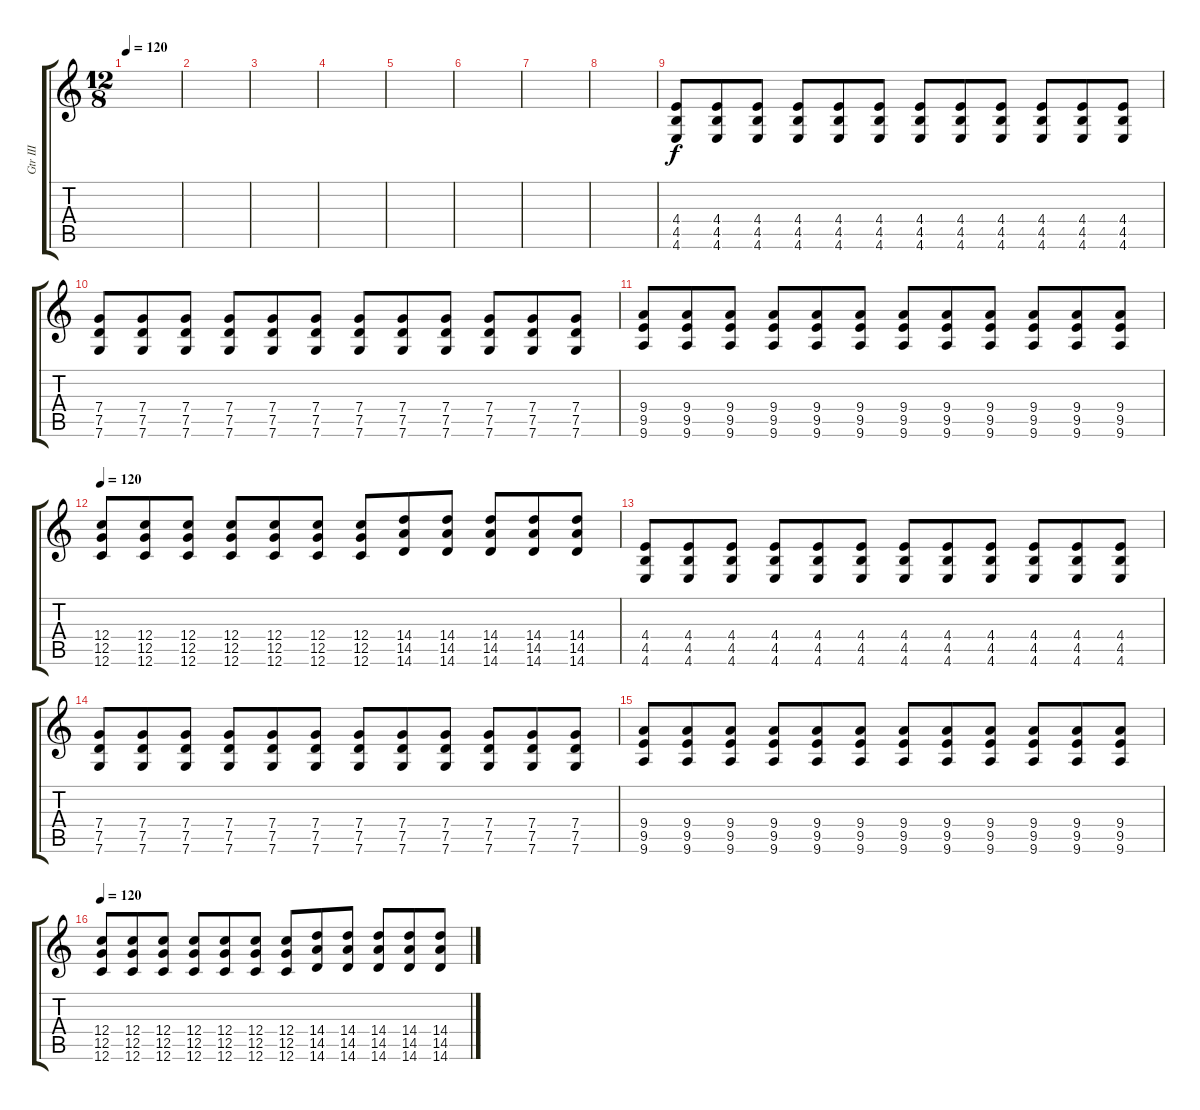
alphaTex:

\track ("Gtr III" "Gtr III") {instrument distortionguitar}
\staff {score tabs}
\tuning (D4 A3 F3 C3 G2 C2) {hide}
\ts (12 8)
\tempo 120
\clef g2
\ks c
|
|
|
|
|
|
|
|
(4.4 4.5 4.6).8 (4.4 4.5 4.6).8 (4.4 4.5 4.6).8 (4.4 4.5 4.6).8 (4.4 4.5 4.6).8 (4.4 4.5 4.6).8 (4.4 4.5 4.6).8 (4.4 4.5 4.6).8 (4.4 4.5 4.6).8 (4.4 4.5 4.6).8 (4.4 4.5 4.6).8 (4.4 4.5 4.6).8 |
(7.4 7.5 7.6).8 (7.4 7.5 7.6).8 (7.4 7.5 7.6).8 (7.4 7.5 7.6).8 (7.4 7.5 7.6).8 (7.4 7.5 7.6).8 (7.4 7.5 7.6).8 (7.4 7.5 7.6).8 (7.4 7.5 7.6).8 (7.4 7.5 7.6).8 (7.4 7.5 7.6).8 (7.4 7.5 7.6).8 |
(9.4 9.5 9.6).8 (9.4 9.5 9.6).8 (9.4 9.5 9.6).8 (9.4 9.5 9.6).8 (9.4 9.5 9.6).8 (9.4 9.5 9.6).8 (9.4 9.5 9.6).8 (9.4 9.5 9.6).8 (9.4 9.5 9.6).8 (9.4 9.5 9.6).8 (9.4 9.5 9.6).8 (9.4 9.5 9.6).8 |
\tempo 120
(12.4 12.5 12.6).8 (12.4 12.5 12.6).8 (12.4 12.5 12.6).8 (12.4 12.5 12.6).8 (12.4 12.5 12.6).8 (12.4 12.5 12.6).8 (12.4 12.5 12.6).8 (14.4 14.5 14.6).8 (14.4 14.5 14.6).8 (14.4 14.5 14.6).8 (14.4 14.5 14.6).8 (14.4 14.5 14.6).8 |
(4.4 4.5 4.6).8 (4.4 4.5 4.6).8 (4.4 4.5 4.6).8 (4.4 4.5 4.6).8 (4.4 4.5 4.6).8 (4.4 4.5 4.6).8 (4.4 4.5 4.6).8 (4.4 4.5 4.6).8 (4.4 4.5 4.6).8 (4.4 4.5 4.6).8 (4.4 4.5 4.6).8 (4.4 4.5 4.6).8 |
(7.4 7.5 7.6).8 (7.4 7.5 7.6).8 (7.4 7.5 7.6).8 (7.4 7.5 7.6).8 (7.4 7.5 7.6).8 (7.4 7.5 7.6).8 (7.4 7.5 7.6).8 (7.4 7.5 7.6).8 (7.4 7.5 7.6).8 (7.4 7.5 7.6).8 (7.4 7.5 7.6).8 (7.4 7.5 7.6).8 |
(9.4 9.5 9.6).8 (9.4 9.5 9.6).8 (9.4 9.5 9.6).8 (9.4 9.5 9.6).8 (9.4 9.5 9.6).8 (9.4 9.5 9.6).8 (9.4 9.5 9.6).8 (9.4 9.5 9.6).8 (9.4 9.5 9.6).8 (9.4 9.5 9.6).8 (9.4 9.5 9.6).8 (9.4 9.5 9.6).8 |
\tempo 120
(12.4 12.5 12.6).8 (12.4 12.5 12.6).8 (12.4 12.5 12.6).8 (12.4 12.5 12.6).8 (12.4 12.5 12.6).8 (12.4 12.5 12.6).8 (12.4 12.5 12.6).8 (14.4 14.5 14.6).8 (14.4 14.5 14.6).8 (14.4 14.5 14.6).8 (14.4 14.5 14.6).8 (14.4 14.5 14.6).8
